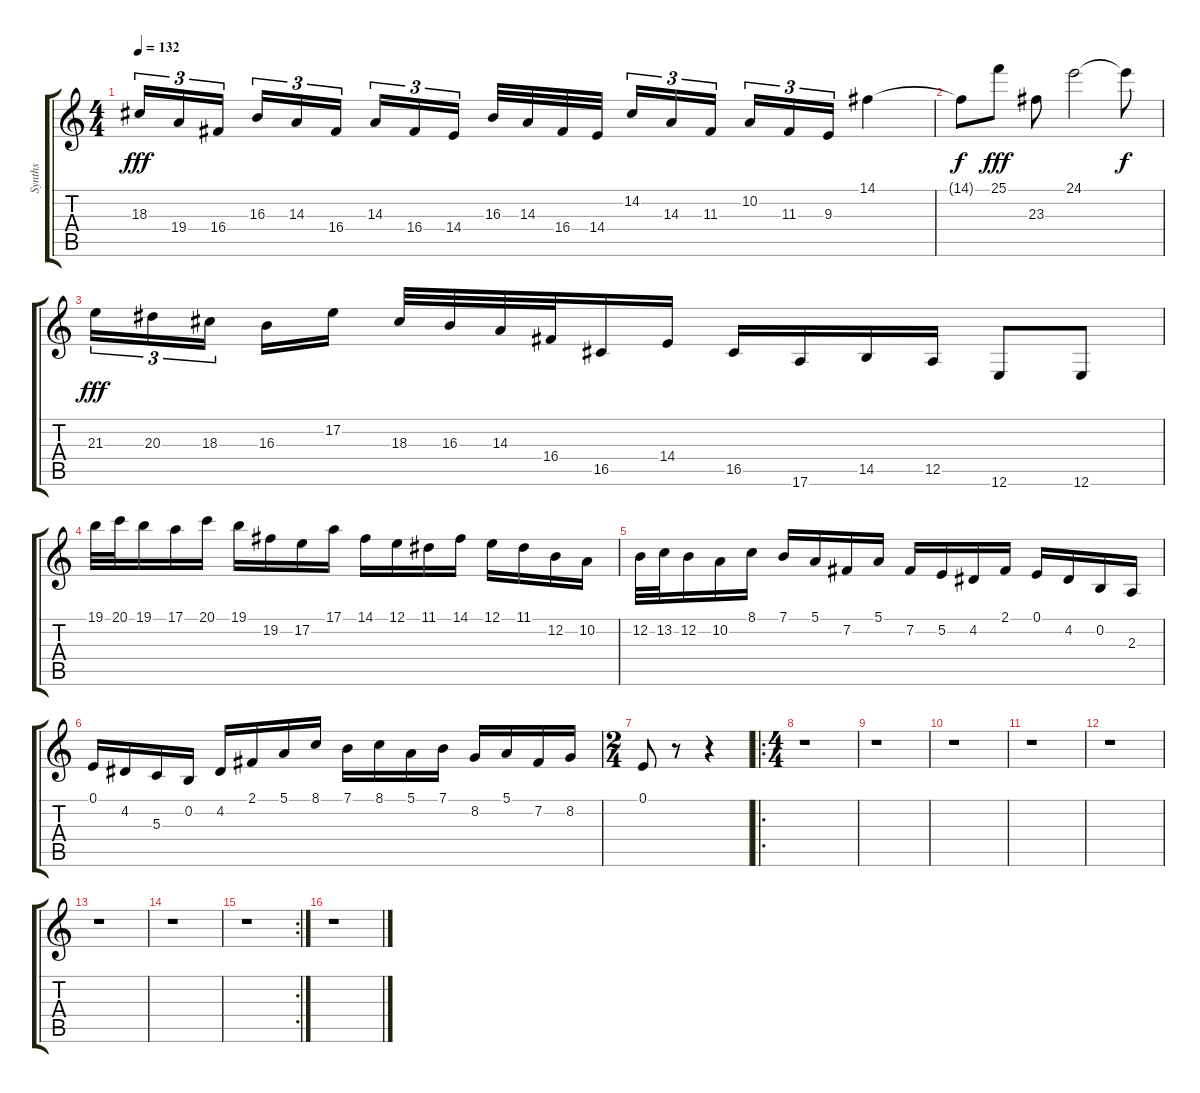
\track ("Synths" "Synths") {instrument lead5charang}
\staff {score tabs}
\tuning (E4 B3 G3 D3 A2 E2) {hide}
\ts (4 4)
\tempo 132
\clef g2
\ks c
18.3.16{tu (3 2) dy fff} 19.4.16{tu (3 2)} 16.4.16{tu (3 2)} 16.3.16{tu (3 2)} 14.3.16{tu (3 2)} 16.4.16{tu (3 2)} 14.3.16{tu (3 2)} 16.4.16{tu (3 2)} 14.4.16{tu (3 2)} 16.3.32 14.3.32 16.4.32 14.4.32 14.2.16{tu (3 2)} 14.3.16{tu (3 2)} 11.3.16{tu (3 2)} 10.2.16{tu (3 2)} 11.3.16{tu (3 2)} 9.3.16{tu (3 2)} 14.1.4 |
14.1{t}.8{dy f} 25.1.8{dy fff} 23.3.8 24.1.2 24.1{t}.8{dy f} |
21.3.16{tu (3 2) dy fff} 20.3.16{tu (3 2)} 18.3.16{tu (3 2)} 16.3.16 17.2.16 18.3.32 16.3.32 14.3.32 16.4.32 16.5.16 14.4.16 16.5.16 17.6.16 14.5.16 12.5.16 12.6.8 12.6.8 |
19.1.32 20.1.32 19.1.16 17.1.16 20.1.16 19.1.16 19.2.16 17.2.16 17.1.16 14.1.16 12.1.16 11.1.16 14.1.16 12.1.16 11.1.16 12.2.16 10.2.16 |
12.2.32 13.2.32 12.2.16 10.2.16 8.1.16 7.1.16 5.1.16 7.2.16 5.1.16 7.2.16 5.2.16 4.2.16 2.1.16 0.1.16 4.2.16 0.2.16 2.3.16 |
0.1.16 4.2.16 5.3.16 0.2.16 4.2.16 2.1.16 5.1.16 8.1.16 7.1.16 8.1.16 5.1.16 7.1.16 8.2.16 5.1.16 7.2.16 8.2.16 |
\ts (2 4)
0.1.8 r.8 r.4 |
\ro
\ts (4 4)
r.1 |
r.1 |
r.1 |
r.1 |
r.1 |
r.1 |
r.1 |
\rc 2
r.1 |
r.1
